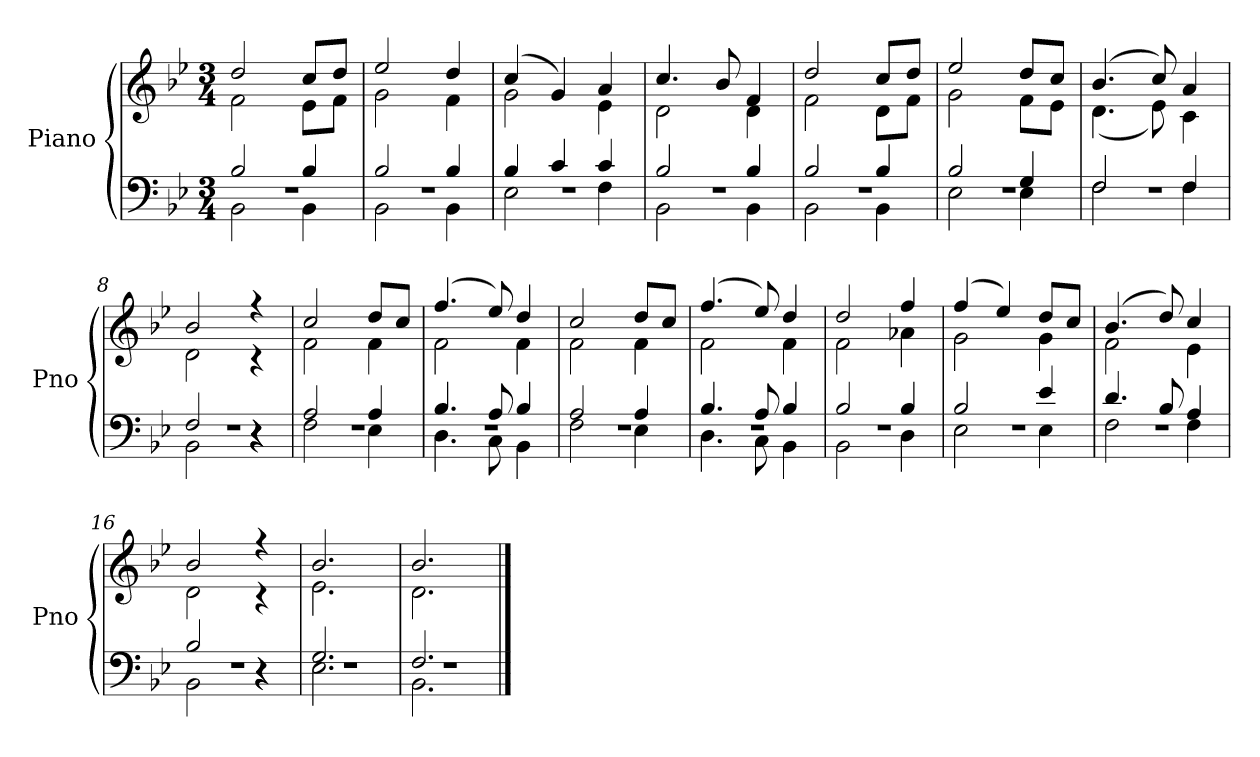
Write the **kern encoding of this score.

**kern	**kern
*part1	*part1
*staff2	*staff1
*I"Piano	*
*I'Pno	*
*clefF4	*clefG2
*k[b-e-]	*k[b-e-]
*B-:	*B-:
*M3/4	*M3/4
=1	=1
*^	*^
*	*^	*	*
2.r	2B-/	2BB-\	2dd/	2f\
.	4B-/	4BB-\	8cc/L	8e-\L
.	.	.	8dd/J	8f\J
=2	=2	=2	=2	=2
2.r	2B-/	2BB-\	2ee-/	2g\
.	4B-/	4BB-\	4dd/	4f\
=3	=3	=3	=3	=3
2.r	4B-/	2E-\	(4cc/	2g\
.	4c/	.	4g/)	.
.	4c/	4F\	4a/	4e-\
=4	=4	=4	=4	=4
2.r	2B-/	2BB-\	4.cc/	2d\
.	.	.	8b-/	.
.	4B-/	4BB-\	4f/	4d\
=5	=5	=5	=5	=5
2.r	2B-/	2BB-\	2dd/	2f\
.	4B-/	4BB-\	8cc/L	8d\L
.	.	.	8dd/J	8f\J
=6	=6	=6	=6	=6
2.r	2B-/	2E-\	2ee-/	2g\
.	4G/	4E-\	8dd/L	8f\L
.	.	.	8cc/J	8e-\J
=7	=7	=7	=7	=7
2.r	2F/	2F\	(4.b-/	(4.d\
.	.	.	8cc/)	8e-\)
.	4F/	4F\	4a/	4c\
=8	=8	=8	=8	=8
2.r	2F/	2BB-\	2b-/	2d\
.	4r	4r	4r	4r
!!LO:LB:g=z	!!
=9	=9	=9	=9	=9
2.r	2A/	2F\	2cc/	2f\
.	4A/	4E-\	8dd/L	4f\
.	.	.	8cc/J	.
=10	=10	=10	=10	=10
2.r	4.B-/	4.D\	(4.ff/	2f\
.	8A/	8C\	8ee-/)	.
.	4B-/	4BB-\	4dd/	4f\
=11	=11	=11	=11	=11
2.r	2A/	2F\	2cc/	2f\
.	4A/	4E-\	8dd/L	4f\
.	.	.	8cc/J	.
=12	=12	=12	=12	=12
2.r	4.B-/	4.D\	(4.ff/	2f\
.	8A/	8C\	8ee-/)	.
.	4B-/	4BB-\	4dd/	4f\
=13	=13	=13	=13	=13
2.r	2B-/	2BB-\	2dd/	2f\
.	4B-/	4D\	4ff/	4a-X\
=14	=14	=14	=14	=14
2.r	2B-/	2E-\	(4ff/	2g\
.	.	.	4ee-/)	.
.	4e-/	4E-\	8dd/L	4g\
.	.	.	8cc/J	.
=15	=15	=15	=15	=15
2.r	4.d/	2F\	(4.b-/	2f\
.	8B-/	.	8dd/)	.
.	4A/	4F\	4cc/	4e-\
=16	=16	=16	=16	=16
2.r	2B-/	2BB-\	2b-/	2d\
.	4r	4r	4r	4r
!!LO:LB:g=z	!!
=17	=17	=17	=17	=17
2.r	2.G/	2.E-\	2.b-/	2.e-\
=18	=18	=18	=18	=18
2.r	2.F/	2.BB-\	2.b-/	2.d\
*v	*v	*v	*	*
*	*v	*v
==	==
*-	*-
